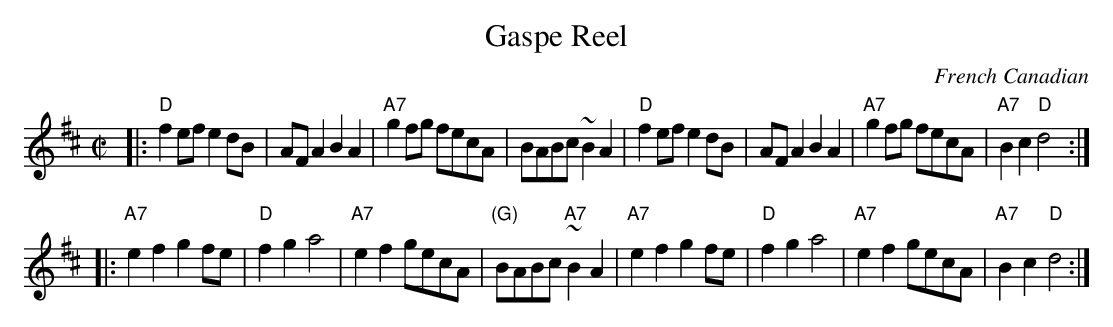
X:1
T: Gaspe Reel
O:French Canadian
M:C|
L:1/8
K:D
|: "D"f2ef e2dB | AFA2 B2A2 | "A7"g2fg fecA | BABc ~B2A2 \
|  "D"f2ef e2dB | AFA2 B2A2 | "A7"g2fg fecA | "A7"B2c2 "D"d4 :|
|: "A7"e2f2 g2fe | "D"f2g2 a4 | "A7"e2f2 gecA | "(G)"BABc "A7"~B2A2 \
|  "A7"e2f2 g2fe | "D"f2g2 a4 | "A7"e2f2 gecA | "A7"B2c2 "D"d4 :|
